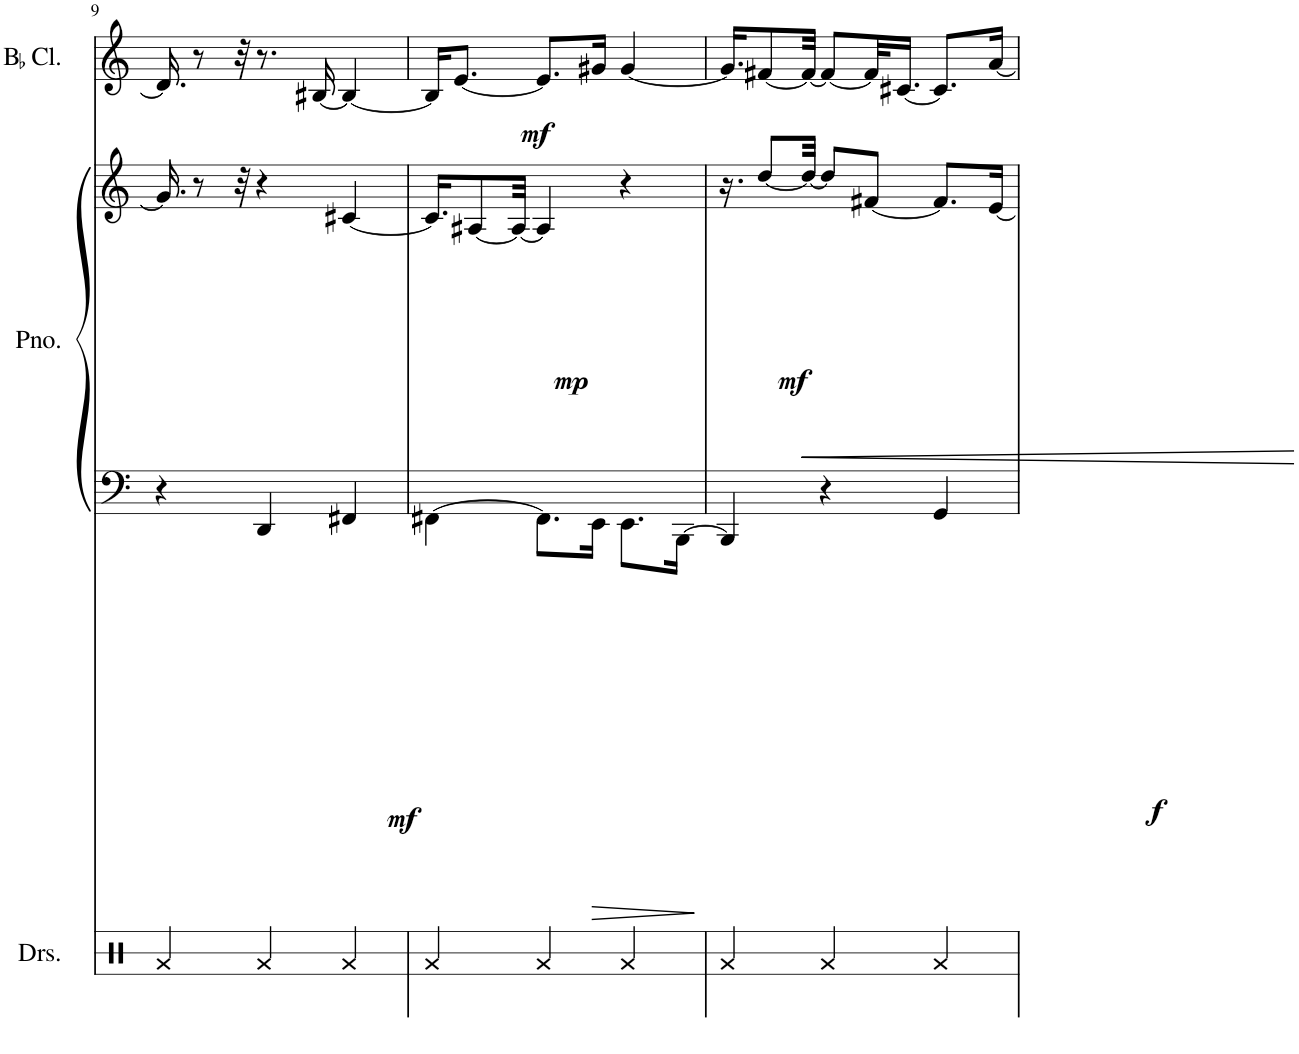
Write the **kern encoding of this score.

**kern	**kern	**kern	**dynam	**kern	**dynam
*part3	*part2	*part2	*part2	*part1	*part1
*staff4	*staff3	*staff2	*staff2/3	*staff1	*staff1
*I"Drumset	*I"Piano	*	*	*I"BaccidentalFlat Clarinet	*
*I'Drs.	*I'Pno.	*	*	*I'BaccidentalFlat Cl.	*
!!LO:PB:g=z
*clefX	*clefF4	*clefG2	*	*clefG2	*
*	*	*	*	*Trd1c2	*
*k[]	*k[]	*k[]	*	*k[]	*
*M3/4	*M3/4	*M3/4	*	*M3/4	*
=9	=9	=9	=9	=9	=9
4Ra/	4r	16.g#/]	.	16.d#/]	.
.	.	8r	.	8r	.
.	.	32r	.	32r	.
!	!	!	!LO:DY:b=2	!	!
4Ra/	4DD/	4r	mf	8.r	.
!	!	!	!	!	!LO:DY:b
.	.	.	.	[16B#X/	mf
!	!	!	!LO:DY:b	!	!
4Ra/	4FF#X/	[4c#X/	mp	4B#/_	.
=10	=10	=10	=10	=10	=10
4Ra/	[4FF#X\	16.c#/KL]	.	16B#/KL]	.
.	.	.	.	[8.e/J	.
.	.	[8A#X/	.	.	.
.	.	32A#/Jkk_	.	.	.
4Ra/	8.FF#\L]	4A#/]	.	8.e/L]	.
.	16EE\Jk	.	.	16g#X/Jk	.
4Ra/	8.EE\L	4r	.	[4g#/	.
.	[16BBB\Jk	.	.	.	.
=11	=11	=11	=11	=11	=11
4Ra/	4BBB/]	16.r	.	16.g#/KL]	.
!	!	!	!LO:DY:b	!	!
.	.	[8dd/L	mf	[8f#X/	.
!	!	!	!LO:HP:b	!	!
.	.	32dd/Jkk_	<	32f#/Jkk_	.
4Ra/	4r	8dd/L]	.	8f#/L_	.
.	.	[8f#X/J	.	32f#/KL]	.
.	.	.	.	[16.c#X/JJ	.
!	!	!	!LO:DY:b=2	!	!
4Ra/	4GG/	8.f#/L]	f	8.c#/L]	.
.	.	[16e/Jk	.	[16a/Jk	.
.	.	.	[	.	.
=	=	=	=	=	=
*-	*-	*-	*-	*-	*-
